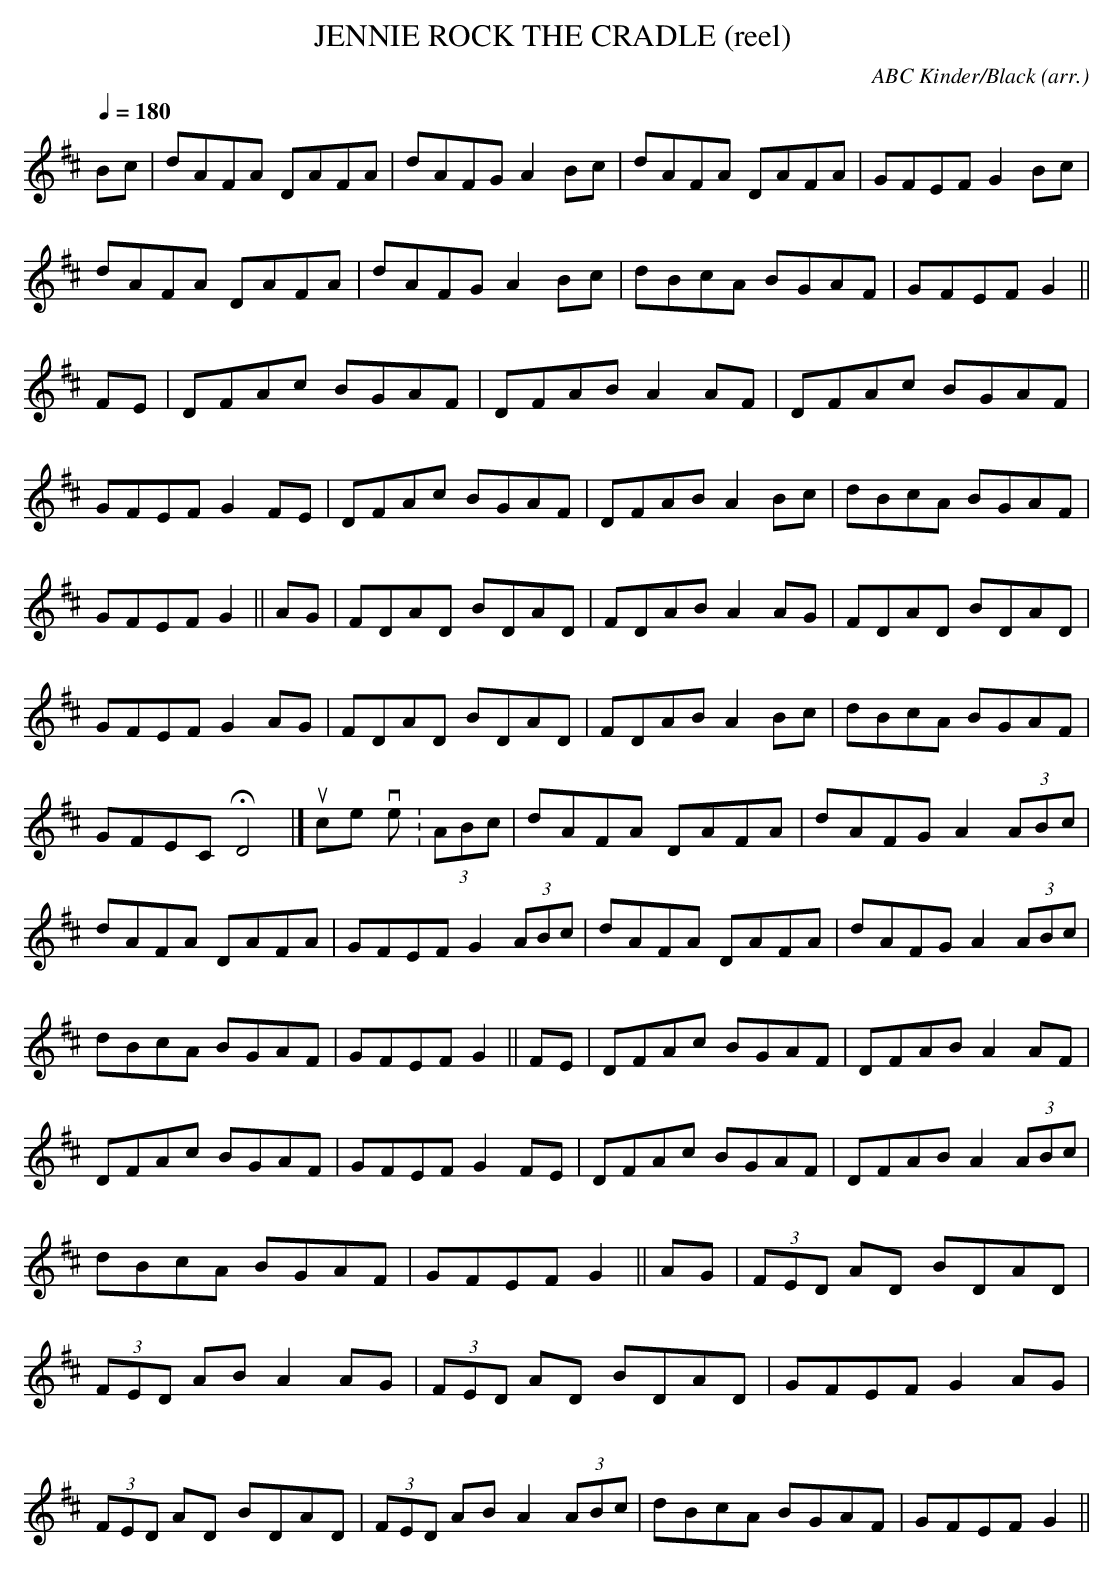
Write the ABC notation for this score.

X:1
T:JENNIE ROCK THE CRADLE (reel) \
C:ABC Kinder/Black (arr.)\
Jackson's reel "Jack Latin" (many alternate spellings).\
M:4/4\
L:1/8\
Q:1/4=180\
K:D\
Bc|dAFA DAFA|dAFG A2Bc|dAFA DAFA|GFEF G2Bc|\
dAFA DAFA|dAFG A2Bc|dBcA BGAF|GFEF G2||\
FE|DFAc BGAF|DFAB A2 AF|DFAc BGAF|GFEF G2FE|\
DFAc BGAF|DFAB A2Bc|dBcA BGAF|GFEF G2||\
AG|FDAD BDAD|FDAB A2AG|FDAD BDAD|GFEF G2AG|\
FDAD BDAD|FDAB A2Bc|dBcA BGAF|GFEC HD4|]\
\
\
source version:\
(3ABc|dAFA DAFA|dAFG A2 (3ABc|dAFA DAFA|GFEF G2 (3ABc|\
dAFA DAFA|dAFG A2 (3ABc|dBcA BGAF|GFEF G2||\
FE|DFAc BGAF|DFAB A2 AF|DFAc BGAF|GFEF G2 FE|\
DFAc BGAF|DFAB A2 (3ABc|dBcA BGAF|GFEF G2||\
AG|(3FED AD BDAD|(3FED AB A2 AG|(3FED AD BDAD|\\
GFEF G2 AG|\
(3FED AD BDAD|(3FED AB A2 (3ABc|dBcA BGAF|GFEF G2||\
\
\
\
\
